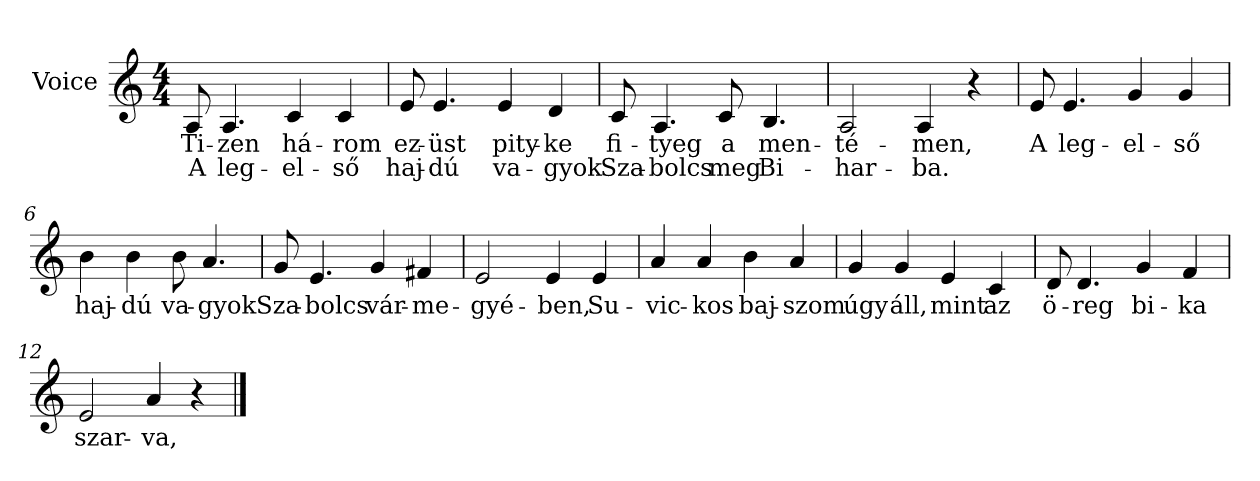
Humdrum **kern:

**kern	**text	**text
*part1	*part1	*part1
*staff1	*staff1	*staff1
*I"Voice	*	*
*clefG2	*	*
*k[]	*	*
*C:	*	*
*M4/4	*	*
=1	=1	=1
8A/	Ti-	A
4.A/	-zen	leg-
4c/	há-	-el-
4c/	-rom	-ső
=2	=2	=2
8e/	ez-	haj-
4.e/	-üst	-dú
4e/	pity-	va-
4d/	-ke	-gyok
=3	=3	=3
8c/	fi-	Sza-
4.A/	-tyeg	-bolcs
8c/	a	meg
4.B/	men-	Bi-
=4	=4	=4
2A/	-té-	-har-
4A/	-men,	-ba.
4r	.	.
!!LO:LB:g=z
=5	=5	=5
8e/	A	.
4.e/	leg-	.
4g/	el-	.
4g/	-ső	.
=6	=6	=6
4b\	haj-	.
4b\	-dú	.
8b\	va-	.
4.a/	-gyok	.
=7	=7	=7
8g/	Sza-	.
4.e/	-bolcs	.
4g/	vár-	.
4f#X/	-me-	.
=8	=8	=8
2e/	-gyé-	.
4e/	-ben,	.
4e/	Su-	.
!!LO:LB:g=z
=9	=9	=9
4a/	-vic-	.
4a/	-kos	.
4b\	baj-	.
4a/	-szom	.
=10	=10	=10
4g/	úgy	.
4g/	áll,	.
4e/	mint	.
4c/	az	.
=11	=11	=11
8d/	ö-	.
4.d/	-reg	.
4g/	bi-	.
4f/	-ka	.
=12	=12	=12
2e/	szar-	.
4a/	-va,-	.
4r	.	.
==	==	==
*-	*-	*-
